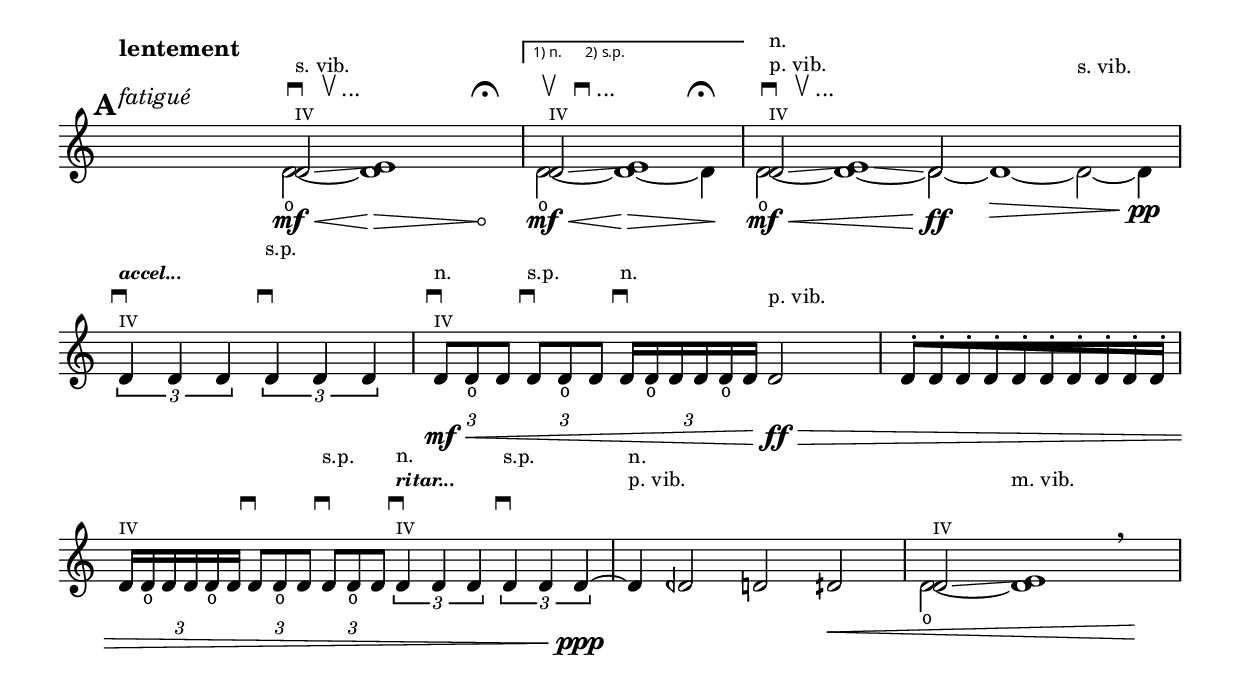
% DO NOT EDIT this file manually; it is automatically
% generated from Documentation/snippets/new
% Make any changes in Documentation/snippets/new/
% and then run scripts/auxiliar/makelsr.py
%
% This file is in the public domain.
%% Note: this file works from version 2.17.30
\version "2.17.30"

\header {
  lsrtags = "headword"

  texidoc = "
Unfretted headword

"
  doctitle = "Unfretted headword"
} % begin verbatim

% #!lilypond lcp-extract.ly -*- coding: utf-8; -*-

%%%
%%% les-cinq-pieds:
%%% extract for the lilypond documentaton project
%%%

%% Title:	Les cinq pieds
%% Composer: 	David Séverin
%% Date:	Juillet 2007
%% Instrument:	Violon Solo
%% Dedication:	A mon épouse Lívia De Souza Vidal
%% Additional:	avec l'aide de Krzysztof Wagenaar

%% Statement:

%% Here by, I, the composer, agree that this extract of my composition
%% be in the public domain and can be part of, used and presented in
%% the LilyPond Documention Project.

%% Statement Date: Octber the 9th, 2008


%%%
%%% Abbreviations
%%%

db         = \markup { \musicglyph #"scripts.downbow" }
dub        = \markup { \line { \musicglyph #"scripts.downbow" " " \musicglyph #"scripts.upbow" } }
dubetc     = \markup { \line { \musicglyph #"scripts.downbow" " " \musicglyph #"scripts.upbow" "..." } }

ub         = \markup { \musicglyph #"scripts.upbow" }
udb        = \markup { \line { \musicglyph #"scripts.upbow" " " \musicglyph #"scripts.downbow" } }
udbetc     = \markup { \line { \musicglyph #"scripts.upbow" " " \musicglyph #"scripts.downbow" "..." } }

accel   = \markup \tiny \italic \bold "accel..."
ritar   = \markup \tiny \italic \bold "ritar..."

ignore     = \override NoteColumn.ignore-collision = ##t


%%
%% Strings
%%

svib           = \markup \small "s. vib."
pvib           = \markup \small "p. vib."
mvib           = \markup \small "m. vib."
sulp           = \markup \small "s.p."
norm           = \markup \small "n."

quatre         = \markup \teeny "IV"


%%
%% Shifting Notes
%%

shift      = \once \override NoteColumn.force-hshift = #0.9
shifta     = \once \override NoteColumn.force-hshift = #1.2
shiftb     = \once \override NoteColumn.force-hshift = #1.4


%%
%% Hairpin
%%

% aniente        = "a niente"
aniente        = \once \override Hairpin.circled-tip = ##t


%%
%% Tuplets
%%

tupletbp       = \once \override Staff.TupletBracket.padding = #2.25


%%
%% Flag [Note Head - Stem]
%%

noflag         = \once \override Flag.style = #'no-flag

%%%
%%% Functions
%%%

#(define-markup-command (colmark layout props args)
  (markup-list?)
  (let ((entries (cons (list '(baseline-skip . 2.3)) props)
       ))
   (interpret-markup layout entries
    (make-column-markup
     (map (lambda (arg)
	   (markup arg))
      (reverse args))))))


%%%
%%% Instruments
%%%

ViolinSolo = \relative c' {

  \voiceOne

  \set Score.markFormatter     =  #format-mark-box-numbers
  \override Score.VoltaBracket.font-name                  = #"sans"
  \override Score.VoltaBracket.extra-offset               = #'(0 . 1)
  \override SpacingSpanner.uniform-stretching         = ##t


  %% Measure 1
  \time 25/8
  \mark \default
  r2 ^\markup \colmark { \italic "fatigué" " " \bold "lentement"} r4 r r8
  <<
    { \shift d2 \glissando ^\markup \colmark { \quatre \dubetc \svib } \shifta e1 } \\
    { d2 \open \mf \< ~ \aniente d1  \! \> r4 r ^\markup \colmark { " " \fermata } \! }
  >>


  %% Measure 2
  \time 7/4
  \set Score.repeatCommands = #'((volta "1) n.      2) s.p."))
  <<
    { \shift d2 \glissando ^\markup \colmark { \quatre \udbetc } \shifta e1 } \\
    { d2 \open \mf \< ~ d1 \! \> ~ d4 ^\markup \colmark { " " \fermata } \! }
  >>
  \set Score.repeatCommands = #'((volta #f))


  %% Measure 3
  \time 15/4
  <<
    { \shift d2 \glissando ^\markup \colmark { \quatre \dubetc \pvib \norm } \shifta e1 \glissando d2 } \\
    { d2 \open \mf \< ~ d1 ~ d2 \ff  ~ d1 \> ~ d2 ^\markup \colmark { " " " " \svib } ~ d4 \pp}
  >>
  \break

  %% Measure 4
  \time 4/4
  \stemUp
  \tupletDown
  \tuplet 3/2 { d4 ^\markup \colmark { \quatre \db \accel } d d }
  \tuplet 3/2 { d4 ^\markup \colmark { " " \db " " \sulp } d d }



  %% Measure 5
  \time 5/4
  \tupletbp \tuplet 3/2 { d8 \mf \< ^\markup \colmark { \quatre \db \norm } d _\open d }
  \tupletbp \tuplet 3/2 { d8 ^\markup \colmark { " " \db \sulp } d _\open d }
  \tupletbp \tuplet 3/2 { d16 ^\markup \colmark { " " \db \norm } d _\open d d d _\open d }
  d2 \ff ^\markup \colmark { " " \pvib } \>


  %% Measure 6
  \time 5/8
  \once \override Beam.grow-direction = #RIGHT  % \featherDurations #(ly:make-moment 2/3)
  { d16 \staccato
    [ d \staccato d \staccato d \staccato d \staccato d \staccato d \staccato d \staccato d \staccato d \staccato]
  }
  \break


  %% Measure 7
  \time 7/4
  \tupletbp \tuplet 3/2 { d16 ^\markup \colmark { \quatre } d _\open d d d _\open d }
  \tupletbp \tuplet 3/2 { d8 ^\markup \colmark { " " \db } d _\open d }
  \tupletbp \tuplet 3/2 { d8 ^\markup \colmark { " " \db " " \sulp } d _\open d }
  \tuplet 3/2 { d4 ^\markup \colmark { \quatre \db \ritar \norm } d d }
  \tuplet 3/2 { d4 ^\markup \colmark { " " \db " " \sulp } d d \ppp ~ }


  %% Measure 8
  d4 ^\markup \colmark { " " " " \pvib \norm }
  deh2 d dih \<


  %% Measure 9
  <<
    { \shift d2 \glissando ^\markup \colmark { \quatre } \shifta e1 } \\
    { d2 \open ~ d1  ^\markup \colmark { " " " " \mvib } }
  >>
  \breathe r4 \!

}


%%%
%%% Score
%%%

\score {

  <<
    \relative c' <<
      \new Staff \ViolinSolo
    >>

    \hide Score.Rest
    \set Score.defaultBarType          = "-"
  >>

  \layout  {
    indent       = 0.0
    \context {
      \Staff
      \remove "Time_signature_engraver"
    }
    \context {
      \Score
      \remove "Bar_number_engraver"
    }
  }
}
